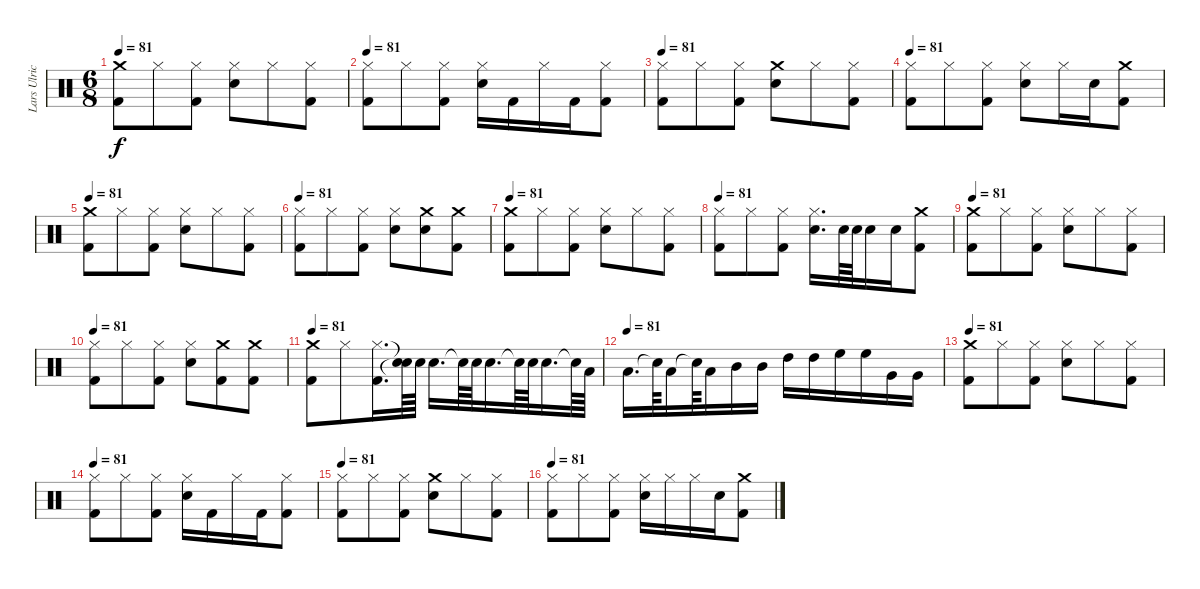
\track ("Lars Ulrich" "Lars Ulric") {instrument percussion}
\staff {score}
\articulation defaults
\ts (6 8)
\tempo 81
\clef neutral
\ks c
("Kick (hit) 2" "Crash medium (hit)").8{dy f} "Hi-Hat (closed)".8 ("Kick (hit) 2" "Hi-Hat (closed)").8 ("Snare (hit) 2" "Hi-Hat (closed)").8 "Hi-Hat (closed)".8 ("Kick (hit) 2" "Hi-Hat (closed)").8 |
\tempo 81
("Hi-Hat (closed)" "Kick (hit) 2").8 "Hi-Hat (closed)".8 ("Kick (hit) 2" "Hi-Hat (closed)").8 ("Snare (hit) 2" "Hi-Hat (closed)").16 "Kick (hit) 2".16 "Hi-Hat (closed)".16 "Kick (hit) 2".16 ("Kick (hit) 2" "Hi-Hat (closed)").8 |
\tempo 81
("Kick (hit) 2" "Hi-Hat (closed)").8 "Hi-Hat (closed)".8 ("Kick (hit) 2" "Hi-Hat (closed)").8 ("Crash medium (hit)" "Snare (hit) 2").8 "Hi-Hat (closed)".8 ("Hi-Hat (closed)" "Kick (hit) 2").8 |
\tempo 81
("Kick (hit) 2" "Hi-Hat (closed)").8 "Hi-Hat (closed)".8 ("Kick (hit) 2" "Hi-Hat (closed)").8 ("Hi-Hat (closed)" "Snare (hit) 2").8 "Hi-Hat (closed)".16 "Snare (hit) 2".16 ("Crash medium (hit)" "Kick (hit) 2").8 |
\tempo 81
("Kick (hit) 2" "Crash medium (hit)").8 "Hi-Hat (closed)".8 ("Hi-Hat (closed)" "Kick (hit) 2").8 ("Snare (hit) 2" "Hi-Hat (closed)").8 "Hi-Hat (closed)".8 ("Kick (hit) 2" "Hi-Hat (closed)").8 |
\tempo 81
("Kick (hit) 2" "Hi-Hat (closed)").8 "Hi-Hat (closed)".8 ("Hi-Hat (closed)" "Kick (hit) 2").8 ("Snare (hit) 2" "Hi-Hat (closed)").8 ("Crash medium (hit)" "Snare (hit) 2").8 ("Crash medium (hit)" "Kick (hit) 2").8 |
\tempo 81
("Crash medium (hit)" "Kick (hit) 2").8 "Hi-Hat (closed)".8 ("Kick (hit) 2" "Hi-Hat (closed)").8 ("Hi-Hat (closed)" "Snare (hit) 2").8 "Hi-Hat (closed)".8 ("Kick (hit) 2" "Hi-Hat (closed)").8 |
\tempo 81
("Hi-Hat (closed)" "Kick (hit) 2").8 "Hi-Hat (closed)".8 ("Hi-Hat (closed)" "Kick (hit) 2").8 ("Snare (hit) 2" "Hi-Hat (closed)").16{d} "Snare (hit) 2".64 "Snare (hit) 2".64 "Snare (hit) 2".16 "Snare (hit) 2".16 ("Kick (hit) 2" "Crash medium (hit)").8 |
\tempo 81
("Crash medium (hit)" "Kick (hit) 2").8 "Hi-Hat (closed)".8 ("Kick (hit) 2" "Hi-Hat (closed)").8 ("Snare (hit) 2" "Hi-Hat (closed)").8 "Hi-Hat (closed)".8 ("Kick (hit) 2" "Hi-Hat (closed)").8 |
\tempo 81
("Hi-Hat (closed)" "Kick (hit) 2").8 "Hi-Hat (closed)".8 ("Kick (hit) 2" "Hi-Hat (closed)").8 ("Hi-Hat (closed)" "Snare (hit) 2").8 ("Kick (hit) 2" "Crash medium (hit)").8 ("Kick (hit) 2" "Crash medium (hit)").8 |
\tempo 81
("Kick (hit) 2" "Crash medium (hit)").8 "Hi-Hat (closed)".8 ("Kick (hit) 2" "Hi-Hat (closed)").16{d} ("Snare (hit)"{t} "Snare (hit)"{t}).64 "Snare (hit) 2".64 "Snare (hit) 2".16{d} "Snare (hit)"{t}.64 "Snare (hit) 2".64 "Snare (hit) 2".16{d} "Snare (hit)"{t}.64 "Snare (hit) 2".64 "Snare (hit) 2".16{d} "Snare (hit)"{t}.64 "Low Tom (hit)".64 |
\tempo (81)
"Low Tom (hit)".16{d} "Snare (hit)"{t}.64 "Low Tom (hit)".16 "Snare (hit)"{t}.64 "Low Tom (hit)".16 "Mid Tom (hit)".16 "Mid Tom (hit)".16 "High Tom (hit)".16 "High Tom (hit)".16 "High Floor Tom (hit)".16 "High Floor Tom (hit)".16 "Very Low Tom (hit)".16 "Very Low Tom (hit)".16 |
\tempo 81
("Kick (hit) 2" "Crash medium (hit)").8 "Hi-Hat (closed)".8 ("Kick (hit) 2" "Hi-Hat (closed)").8 ("Snare (hit) 2" "Hi-Hat (closed)").8 "Hi-Hat (closed)".8 ("Kick (hit) 2" "Hi-Hat (closed)").8 |
\tempo 81
("Hi-Hat (closed)" "Kick (hit) 2").8 "Hi-Hat (closed)".8 ("Kick (hit) 2" "Hi-Hat (closed)").8 ("Hi-Hat (closed)" "Snare (hit) 2").16 "Kick (hit) 2".16 "Hi-Hat (closed)".16 "Kick (hit) 2".16 ("Kick (hit) 2" "Hi-Hat (closed)").8 |
\tempo 81
("Hi-Hat (closed)" "Kick (hit) 2").8 "Hi-Hat (closed)".8 ("Hi-Hat (closed)" "Kick (hit) 2").8 ("Crash medium (hit)" "Snare (hit) 2").8 "Hi-Hat (closed)".8 ("Kick (hit) 2" "Hi-Hat (closed)").8 |
\tempo 81
("Kick (hit) 2" "Hi-Hat (closed)").8 "Hi-Hat (closed)".8 ("Kick (hit) 2" "Hi-Hat (closed)").8 ("Hi-Hat (closed)" "Snare (hit) 2").16 "Hi-Hat (closed)".16 "Hi-Hat (closed)".16 "Snare (hit) 2".16 ("Crash medium (hit)" "Kick (hit) 2").8
